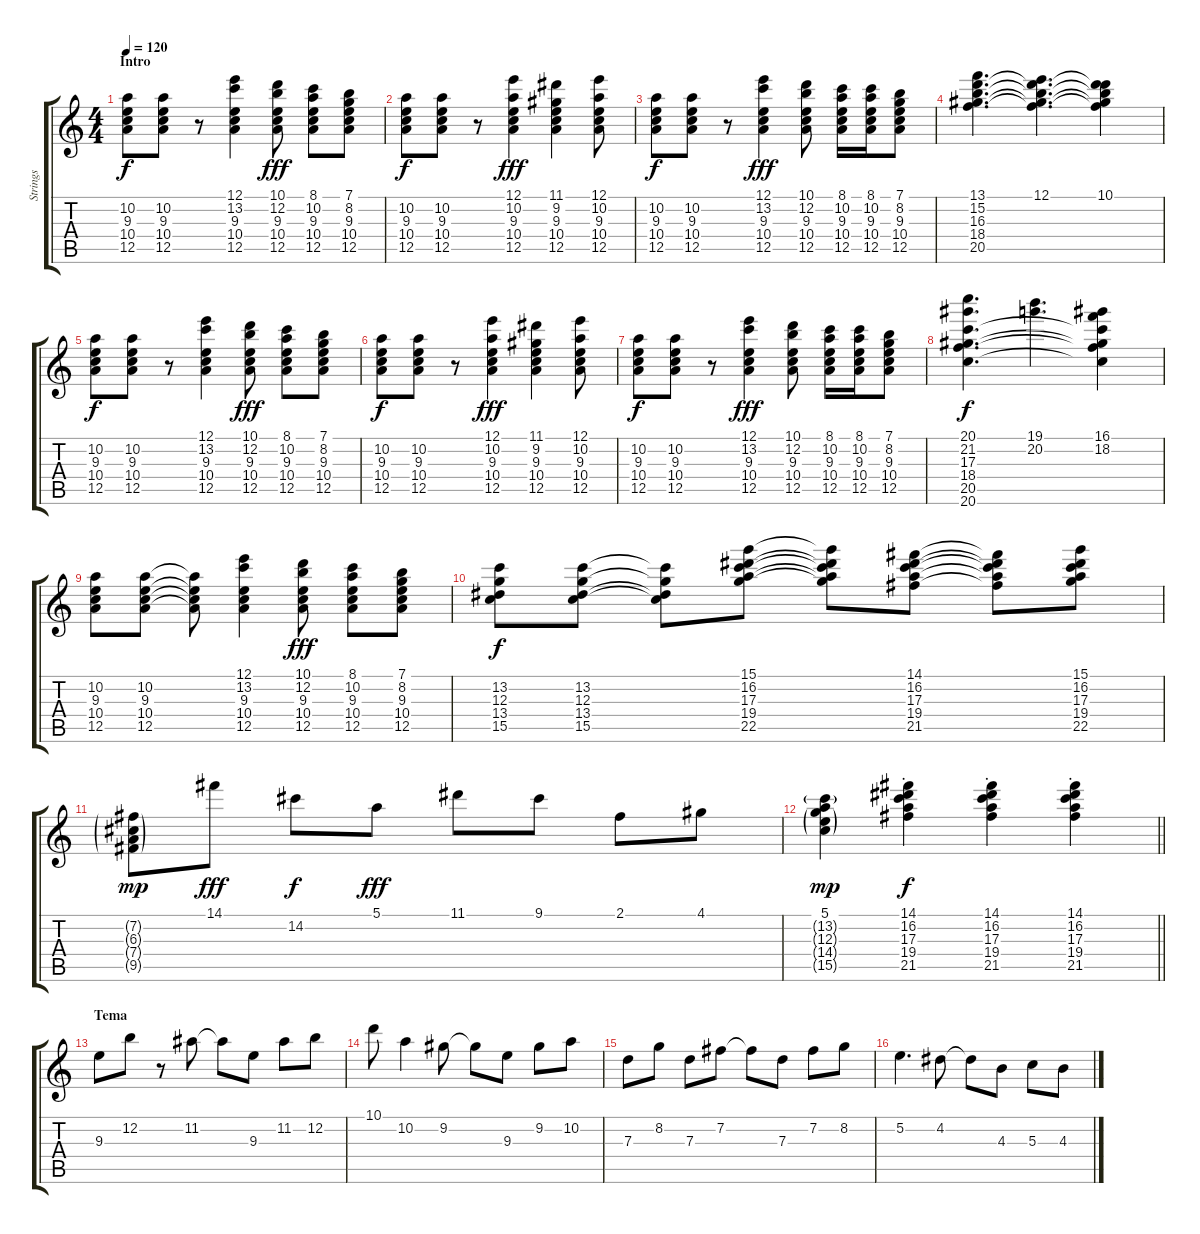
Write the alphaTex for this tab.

\track ("Strings" "Strings") {instrument stringensemble1}
\staff {score tabs}
\tuning (E5 B4 G4 D4 A3 E3) {hide}
\ts (4 4)
\section ("" "Intro")
\tempo 120
\clef g2
\ks c
(10.2 9.3 10.4 12.5).8{dy f instrument stringensemble1} (10.2 9.3 10.4 12.5).8 r.8 (12.1 13.2 9.3 10.4 12.5).4 (10.1 12.2 9.3 10.4 12.5).8{dy fff} (8.1 10.2 9.3 10.4 12.5).8 (7.1 8.2 9.3 10.4 12.5).8 |
(10.2 9.3 10.4 12.5).8{dy f} (10.2 9.3 10.4 12.5).8 r.8 (12.1 10.2 9.3 10.4 12.5).4{dy fff} (11.1 9.2 9.3 10.4 12.5).4 (12.1 10.2 9.3 10.4 12.5).8 |
(10.2 9.3 10.4 12.5).8{dy f} (10.2 9.3 10.4 12.5).8 r.8 (12.1 13.2 9.3 10.4 12.5).4{dy fff} (10.1 12.2 9.3 10.4 12.5).8 (8.1 10.2 9.3 10.4 12.5).16 (8.1 10.2 9.3 10.4 12.5).16 (7.1 8.2 9.3 10.4 12.5).8 |
(13.1 15.2 16.3 18.4 20.5).4{d} (12.1 15.2{t} 16.3{t} 18.4{t} 20.5{t}).4{d} (10.1 15.2{t} 16.3{t} 18.4{t} 20.5{t}).4 |
(10.2 9.3 10.4 12.5).8{dy f} (10.2 9.3 10.4 12.5).8 r.8 (12.1 13.2 9.3 10.4 12.5).4 (10.1 12.2 9.3 10.4 12.5).8{dy fff} (8.1 10.2 9.3 10.4 12.5).8 (7.1 8.2 9.3 10.4 12.5).8 |
(10.2 9.3 10.4 12.5).8{dy f} (10.2 9.3 10.4 12.5).8 r.8 (12.1 10.2 9.3 10.4 12.5).4{dy fff} (11.1 9.2 9.3 10.4 12.5).4 (12.1 10.2 9.3 10.4 12.5).8 |
(10.2 9.3 10.4 12.5).8{dy f} (10.2 9.3 10.4 12.5).8 r.8 (12.1 13.2 9.3 10.4 12.5).4{dy fff} (10.1 12.2 9.3 10.4 12.5).8 (8.1 10.2 9.3 10.4 12.5).16 (8.1 10.2 9.3 10.4 12.5).16 (7.1 8.2 9.3 10.4 12.5).8 |
(20.1 21.2 17.3 18.4 20.5 20.6).4{d dy f} (19.1 20.2).4{d} (16.1 18.2 17.3{t} 18.4{t} 20.5{t} 20.6{t}).4 |
(10.2 9.3 10.4 12.5).8 (10.2 9.3 10.4 12.5).8 (10.2{t} 9.3{t} 10.4{t} 12.5{t}).8 (12.1 13.2 9.3 10.4 12.5).4 (10.1 12.2 9.3 10.4 12.5).8{dy fff} (8.1 10.2 9.3 10.4 12.5).8 (7.1 8.2 9.3 10.4 12.5).8 |
(13.2 12.3 13.4 15.5).8{dy f} (13.2 12.3 13.4 15.5).8 (13.2{t} 12.3{t} 13.4{t} 15.5{t}).8 (15.1 16.2 17.3 19.4 22.5).8 (15.1{t} 16.2{t} 17.3{t} 19.4{t} 22.5{t}).8 (14.1 16.2 17.3 19.4 21.5).8 (14.1{t} 16.2{t} 17.3{t} 19.4{t} 21.5{t}).8 (15.1 16.2 17.3 19.4 22.5).8 |
(7.2{g} 6.3{g} 7.4{g} 9.5{g}).8{dy mp} 14.1.8{dy fff} 14.2.8{dy f} 5.1.8{dy fff} 11.1.8 9.1.8 2.1.8 4.1.8 |
\barLineRight lightlight
(5.1 13.2{g} 12.3{g} 14.4{g} 15.5{g}).4{dy mp} (14.1{st} 16.2{st} 17.3{st} 19.4{st} 21.5{st}).4{dy f} (14.1{st} 16.2{st} 17.3{st} 19.4{st} 21.5{st}).4 (14.1{st} 16.2{st} 17.3{st} 19.4{st} 21.5{st}).4 |
\section ("" "Tema")
9.3.8 12.2.8 r.8 11.2.8 11.2{t}.8 9.3.8 11.2.8 12.2.8 |
10.1.8 10.2.4 9.2.8 9.2{t}.8 9.3.8 9.2.8 10.2.8 |
7.3.8 8.2.8 7.3.8 7.2.8 7.2{t}.8 7.3.8 7.2.8 8.2.8 |
5.2.4{d} 4.2.8 4.2{t}.8 4.3.8 5.3.8 4.3.8
